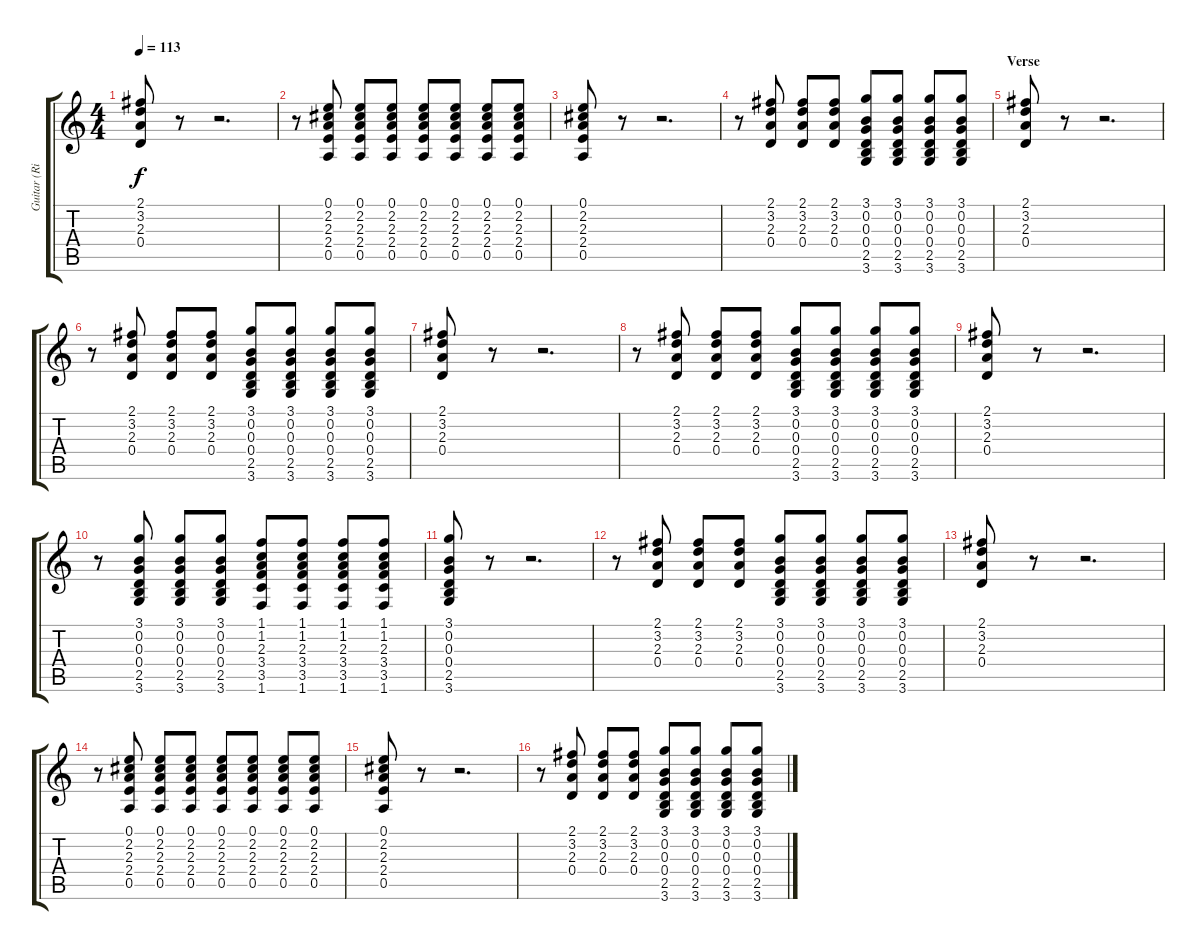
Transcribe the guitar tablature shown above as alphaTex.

\track ("Guitar (Right)" "Guitar (Ri") {instrument electricguitarclean}
\staff {score tabs}
\tuning (E4 B3 G3 D3 A2 E2) {hide}
\ts (4 4)
\tempo 113
\clef g2
\ks c
(2.1 3.2 2.3 0.4).8{dy f} r.8 r.2{d} |
r.8 (0.1 2.2 2.3 2.4 0.5).8 (0.1 2.2 2.3 2.4 0.5).8 (0.1 2.2 2.3 2.4 0.5).8 (0.1 2.2 2.3 2.4 0.5).8 (0.1 2.2 2.3 2.4 0.5).8 (0.1 2.2 2.3 2.4 0.5).8 (0.1 2.2 2.3 2.4 0.5).8 |
(0.1 2.2 2.3 2.4 0.5).8 r.8 r.2{d} |
r.8 (2.1 3.2 2.3 0.4).8 (2.1 3.2 2.3 0.4).8 (2.1 3.2 2.3 0.4).8 (3.1 0.2 0.3 0.4 2.5 3.6).8 (3.1 0.2 0.3 0.4 2.5 3.6).8 (3.1 0.2 0.3 0.4 2.5 3.6).8 (3.1 0.2 0.3 0.4 2.5 3.6).8 |
\section ("" "Verse")
(2.1 3.2 2.3 0.4).8 r.8 r.2{d} |
r.8 (2.1 3.2 2.3 0.4).8 (2.1 3.2 2.3 0.4).8 (2.1 3.2 2.3 0.4).8 (3.1 0.2 0.3 0.4 2.5 3.6).8 (3.1 0.2 0.3 0.4 2.5 3.6).8 (3.1 0.2 0.3 0.4 2.5 3.6).8 (3.1 0.2 0.3 0.4 2.5 3.6).8 |
(2.1 3.2 2.3 0.4).8 r.8 r.2{d} |
r.8 (2.1 3.2 2.3 0.4).8 (2.1 3.2 2.3 0.4).8 (2.1 3.2 2.3 0.4).8 (3.1 0.2 0.3 0.4 2.5 3.6).8 (3.1 0.2 0.3 0.4 2.5 3.6).8 (3.1 0.2 0.3 0.4 2.5 3.6).8 (3.1 0.2 0.3 0.4 2.5 3.6).8 |
(2.1 3.2 2.3 0.4).8 r.8 r.2{d} |
r.8 (3.1 0.2 0.3 0.4 2.5 3.6).8 (3.1 0.2 0.3 0.4 2.5 3.6).8 (3.1 0.2 0.3 0.4 2.5 3.6).8 (1.1 1.2 2.3 3.4 3.5 1.6).8 (1.1 1.2 2.3 3.4 3.5 1.6).8 (1.1 1.2 2.3 3.4 3.5 1.6).8 (1.1 1.2 2.3 3.4 3.5 1.6).8 |
(3.1 0.2 0.3 0.4 2.5 3.6).8 r.8 r.2{d} |
r.8 (2.1 3.2 2.3 0.4).8 (2.1 3.2 2.3 0.4).8 (2.1 3.2 2.3 0.4).8 (3.1 0.2 0.3 0.4 2.5 3.6).8 (3.1 0.2 0.3 0.4 2.5 3.6).8 (3.1 0.2 0.3 0.4 2.5 3.6).8 (3.1 0.2 0.3 0.4 2.5 3.6).8 |
(2.1 3.2 2.3 0.4).8 r.8 r.2{d} |
r.8 (0.1 2.2 2.3 2.4 0.5).8 (0.1 2.2 2.3 2.4 0.5).8 (0.1 2.2 2.3 2.4 0.5).8 (0.1 2.2 2.3 2.4 0.5).8 (0.1 2.2 2.3 2.4 0.5).8 (0.1 2.2 2.3 2.4 0.5).8 (0.1 2.2 2.3 2.4 0.5).8 |
(0.1 2.2 2.3 2.4 0.5).8 r.8 r.2{d} |
r.8 (2.1 3.2 2.3 0.4).8 (2.1 3.2 2.3 0.4).8 (2.1 3.2 2.3 0.4).8 (3.1 0.2 0.3 0.4 2.5 3.6).8 (3.1 0.2 0.3 0.4 2.5 3.6).8 (3.1 0.2 0.3 0.4 2.5 3.6).8 (3.1 0.2 0.3 0.4 2.5 3.6).8
